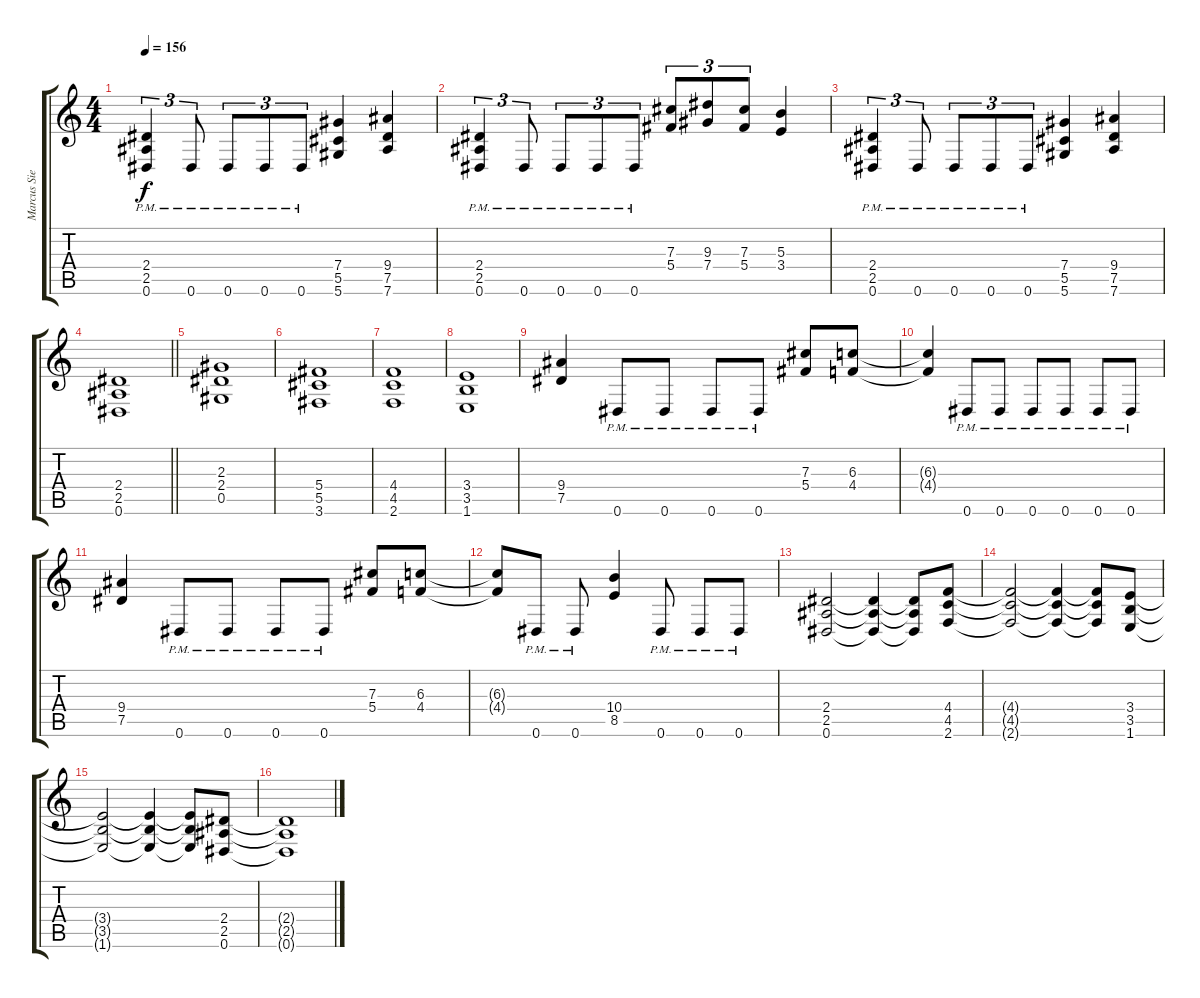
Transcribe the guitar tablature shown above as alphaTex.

\track ("Marcus Siepen" "Marcus Sie") {instrument distortionguitar}
\staff {score tabs}
\tuning (Eb4 Bb3 Gb3 Db3 Ab2 Eb2) {hide}
\ts (4 4)
\tempo 156
\clef g2
\ks c
(2.4{pm} 2.5{pm} 0.6{pm}).4{tu (3 2) dy f} 0.6{pm}.8{tu (3 2)} 0.6{pm}.8{tu (3 2)} 0.6{pm}.8{tu (3 2)} 0.6{pm}.8{tu (3 2)} (7.4 5.5 5.6).4 (9.4 7.5 7.6).4 |
(2.4{pm} 2.5{pm} 0.6{pm}).4{tu (3 2)} 0.6{pm}.8{tu (3 2)} 0.6{pm}.8{tu (3 2)} 0.6{pm}.8{tu (3 2)} 0.6{pm}.8{tu (3 2)} (7.3 5.4).8{tu (3 2)} (9.3 7.4).8{tu (3 2)} (7.3 5.4).8{tu (3 2)} (5.3 3.4).4 |
(2.4{pm} 2.5{pm} 0.6{pm}).4{tu (3 2)} 0.6{pm}.8{tu (3 2)} 0.6{pm}.8{tu (3 2)} 0.6{pm}.8{tu (3 2)} 0.6{pm}.8{tu (3 2)} (7.4 5.5 5.6).4 (9.4 7.5 7.6).4 |
\barLineRight lightlight
(2.4 2.5 0.6).1 |
(2.3 2.4 0.5).1 |
(5.4 5.5 3.6).1 |
(4.4 4.5 2.6).1 |
(3.4 3.5 1.6).1 |
(9.4 7.5).4 0.6{pm}.8 0.6{pm}.8 0.6{pm}.8 0.6{pm}.8 (7.3 5.4).8 (6.3 4.4).8 |
(6.3{t} 4.4{t}).4 0.6{pm}.8 0.6{pm}.8 0.6{pm}.8 0.6{pm}.8 0.6{pm}.8 0.6{pm}.8 |
(9.4 7.5).4 0.6{pm}.8 0.6{pm}.8 0.6{pm}.8 0.6{pm}.8 (7.3 5.4).8 (6.3 4.4).8 |
(6.3{t} 4.4{t}).8 0.6{pm}.8 0.6{pm}.8 (10.4 8.5).4 0.6{pm}.8 0.6{pm}.8 0.6{pm}.8 |
(2.4 2.5 0.6).2 (2.4{t} 2.5{t} 0.6{t}).4 (2.4{t} 2.5{t} 0.6{t}).8 (4.4 4.5 2.6).8 |
(4.4{t} 4.5{t} 2.6{t}).2 (4.4{t} 4.5{t} 2.6{t}).4 (4.4{t} 4.5{t} 2.6{t}).8 (3.4 3.5 1.6).8 |
(3.4{t} 3.5{t} 1.6{t}).2 (3.4{t} 3.5{t} 1.6{t}).4 (3.4{t} 3.5{t} 1.6{t}).8 (2.4 2.5 0.6).8 |
(2.4{t} 2.5{t} 0.6{t}).1
